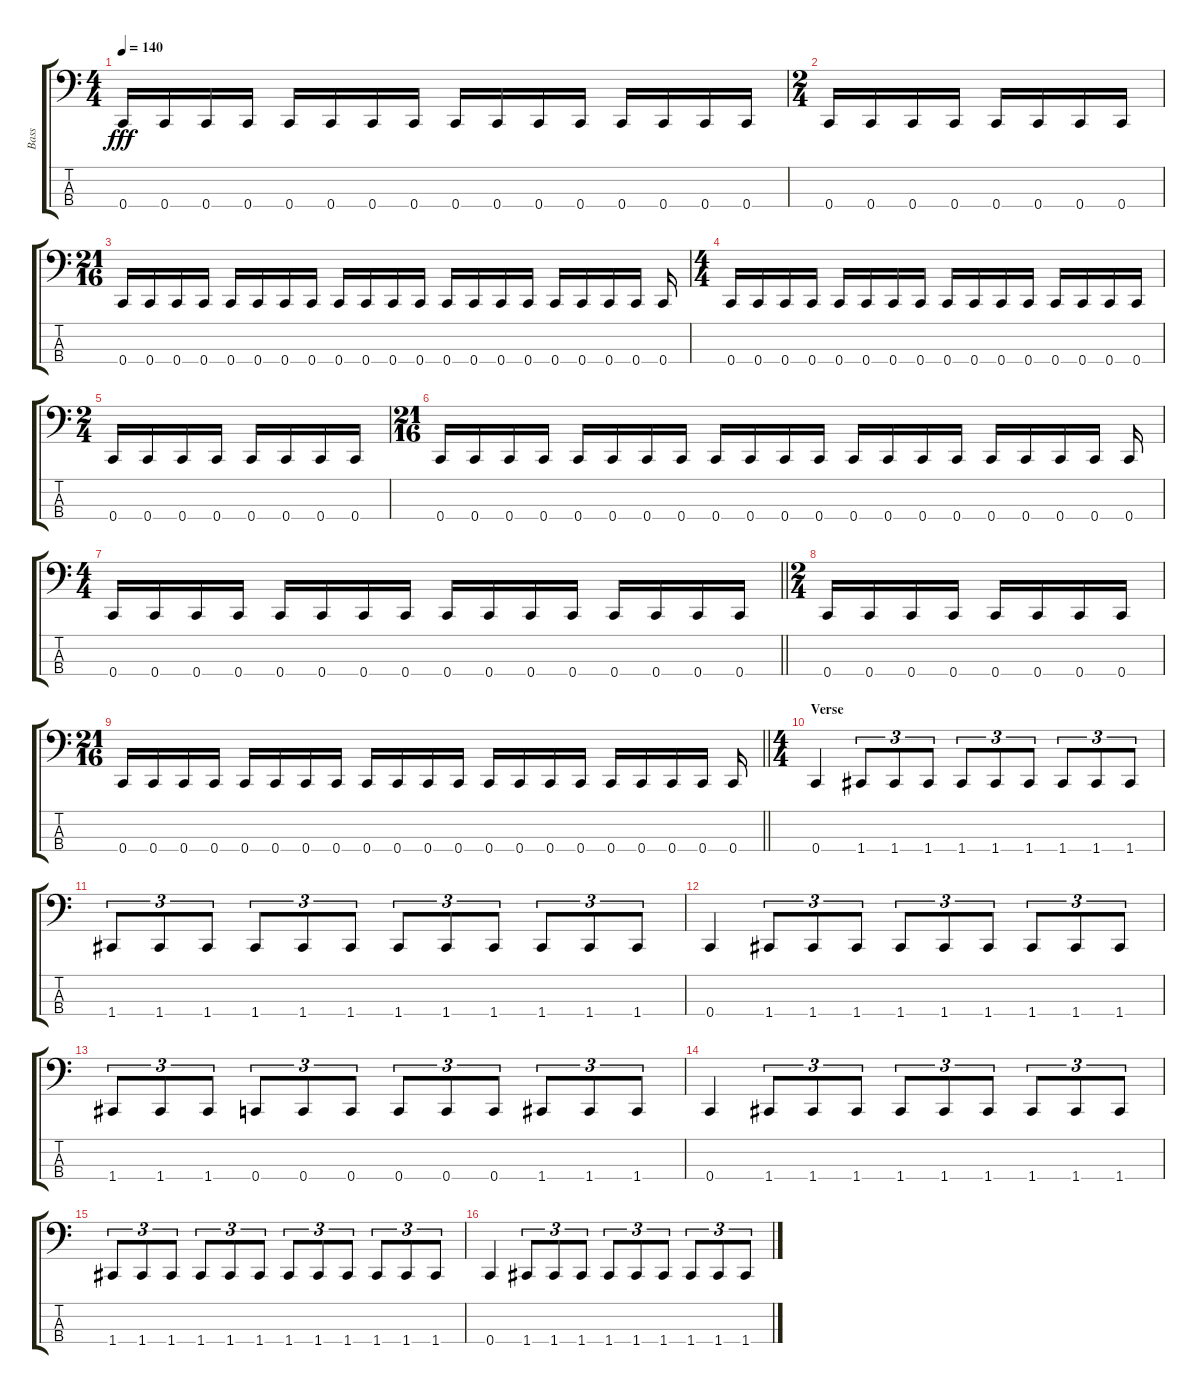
\track ("Bass" "Bass") {instrument electricbassfinger}
\staff {score tabs}
\tuning (Eb2 Bb1 F1 C1) {hide}
\ts (4 4)
\tempo 140
\clef f4
\ks c
0.4.16{dy fff} 0.4.16 0.4.16 0.4.16 0.4.16 0.4.16 0.4.16 0.4.16 0.4.16 0.4.16 0.4.16 0.4.16 0.4.16 0.4.16 0.4.16 0.4.16 |
\ts (2 4)
0.4.16 0.4.16 0.4.16 0.4.16 0.4.16 0.4.16 0.4.16 0.4.16 |
\ts (21 16)
0.4.16 0.4.16 0.4.16 0.4.16 0.4.16 0.4.16 0.4.16 0.4.16 0.4.16 0.4.16 0.4.16 0.4.16 0.4.16 0.4.16 0.4.16 0.4.16 0.4.16 0.4.16 0.4.16 0.4.16 0.4.16 |
\ts (4 4)
0.4.16 0.4.16 0.4.16 0.4.16 0.4.16 0.4.16 0.4.16 0.4.16 0.4.16 0.4.16 0.4.16 0.4.16 0.4.16 0.4.16 0.4.16 0.4.16 |
\ts (2 4)
0.4.16 0.4.16 0.4.16 0.4.16 0.4.16 0.4.16 0.4.16 0.4.16 |
\ts (21 16)
0.4.16 0.4.16 0.4.16 0.4.16 0.4.16 0.4.16 0.4.16 0.4.16 0.4.16 0.4.16 0.4.16 0.4.16 0.4.16 0.4.16 0.4.16 0.4.16 0.4.16 0.4.16 0.4.16 0.4.16 0.4.16 |
\ts (4 4)
\barLineRight lightlight
0.4.16 0.4.16 0.4.16 0.4.16 0.4.16 0.4.16 0.4.16 0.4.16 0.4.16 0.4.16 0.4.16 0.4.16 0.4.16 0.4.16 0.4.16 0.4.16 |
\ts (2 4)
0.4.16 0.4.16 0.4.16 0.4.16 0.4.16 0.4.16 0.4.16 0.4.16 |
\ts (21 16)
\barLineRight lightlight
0.4.16 0.4.16 0.4.16 0.4.16 0.4.16 0.4.16 0.4.16 0.4.16 0.4.16 0.4.16 0.4.16 0.4.16 0.4.16 0.4.16 0.4.16 0.4.16 0.4.16 0.4.16 0.4.16 0.4.16 0.4.16 |
\ts (4 4)
\section ("" "Verse")
0.4.4 1.4.8{tu (3 2)} 1.4.8{tu (3 2)} 1.4.8{tu (3 2)} 1.4.8{tu (3 2)} 1.4.8{tu (3 2)} 1.4.8{tu (3 2)} 1.4.8{tu (3 2)} 1.4.8{tu (3 2)} 1.4.8{tu (3 2)} |
1.4.8{tu (3 2)} 1.4.8{tu (3 2)} 1.4.8{tu (3 2)} 1.4.8{tu (3 2)} 1.4.8{tu (3 2)} 1.4.8{tu (3 2)} 1.4.8{tu (3 2)} 1.4.8{tu (3 2)} 1.4.8{tu (3 2)} 1.4.8{tu (3 2)} 1.4.8{tu (3 2)} 1.4.8{tu (3 2)} |
0.4.4 1.4.8{tu (3 2)} 1.4.8{tu (3 2)} 1.4.8{tu (3 2)} 1.4.8{tu (3 2)} 1.4.8{tu (3 2)} 1.4.8{tu (3 2)} 1.4.8{tu (3 2)} 1.4.8{tu (3 2)} 1.4.8{tu (3 2)} |
1.4.8{tu (3 2)} 1.4.8{tu (3 2)} 1.4.8{tu (3 2)} 0.4.8{tu (3 2)} 0.4.8{tu (3 2)} 0.4.8{tu (3 2)} 0.4.8{tu (3 2)} 0.4.8{tu (3 2)} 0.4.8{tu (3 2)} 1.4.8{tu (3 2)} 1.4.8{tu (3 2)} 1.4.8{tu (3 2)} |
0.4.4 1.4.8{tu (3 2)} 1.4.8{tu (3 2)} 1.4.8{tu (3 2)} 1.4.8{tu (3 2)} 1.4.8{tu (3 2)} 1.4.8{tu (3 2)} 1.4.8{tu (3 2)} 1.4.8{tu (3 2)} 1.4.8{tu (3 2)} |
1.4.8{tu (3 2)} 1.4.8{tu (3 2)} 1.4.8{tu (3 2)} 1.4.8{tu (3 2)} 1.4.8{tu (3 2)} 1.4.8{tu (3 2)} 1.4.8{tu (3 2)} 1.4.8{tu (3 2)} 1.4.8{tu (3 2)} 1.4.8{tu (3 2)} 1.4.8{tu (3 2)} 1.4.8{tu (3 2)} |
0.4.4 1.4.8{tu (3 2)} 1.4.8{tu (3 2)} 1.4.8{tu (3 2)} 1.4.8{tu (3 2)} 1.4.8{tu (3 2)} 1.4.8{tu (3 2)} 1.4.8{tu (3 2)} 1.4.8{tu (3 2)} 1.4.8{tu (3 2)}
